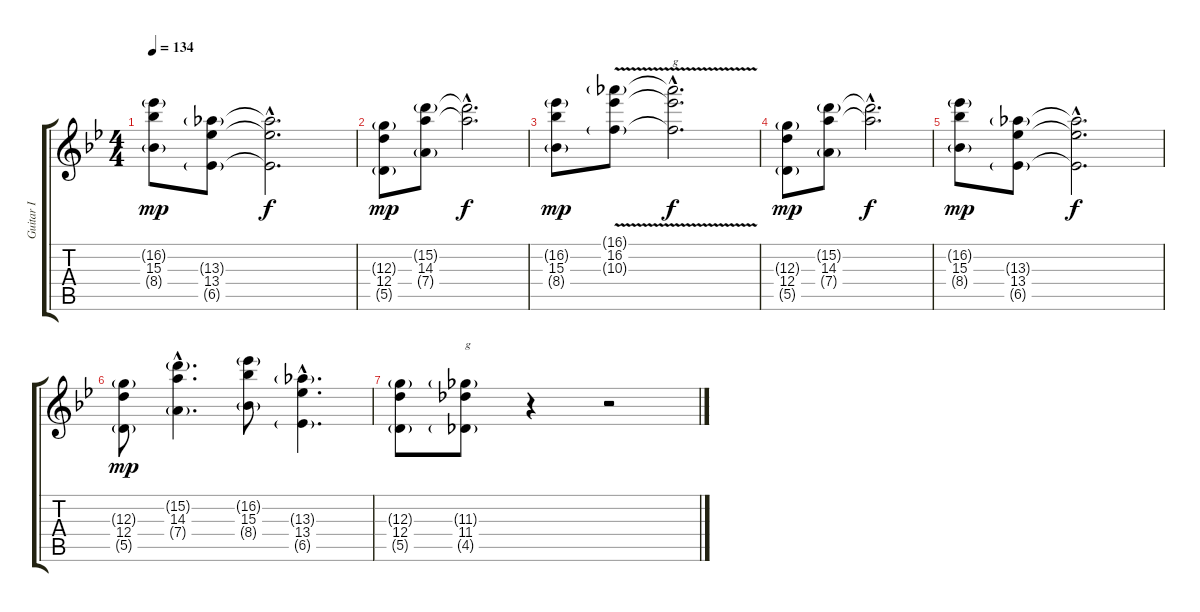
\track ("Guitar I" "Guitar I") {instrument distortionguitar}
\staff {score tabs}
\tuning (E4 B3 G3 D3 A2 E2) {hide}
\ts (4 4)
\tempo 134
\clef g2
\ks gminor
(16.2{g} 15.3 8.4{g}).8{dy mp} (13.3{g} 13.4 6.5{g}).8 (13.3{hac t} 13.4{hac t} 6.5{hac t}).2{d dy f} |
(12.3{g} 12.4 5.5{g}).8{dy mp} (15.2{g} 14.3 7.4{g}).8 (15.2{hac t} 14.3{hac t}).2{d dy f} |
(16.2{g} 15.3 8.4{g}).8{dy mp} (16.1{v g} 16.2{v} 10.3{v g}).8 (16.1{hac t} 16.2{hac t} 10.3{hac t}).2{d txt "g" dy f} |
(12.3{g} 12.4 5.5{g}).8{dy mp} (15.2{g} 14.3 7.4{g}).8 (15.2{hac t} 14.3{hac t}).2{d dy f} |
(16.2{g} 15.3 8.4{g}).8{dy mp} (13.3{g} 13.4 6.5{g}).8 (13.3{hac t} 13.4{hac t} 6.5{hac t}).2{d dy f} |
(12.3{g} 12.4 5.5{g}).8{dy mp} (15.2{g hac} 14.3{hac} 7.4{g hac}).4{d} (16.2{g} 15.3 8.4{g}).8 (13.3{g hac} 13.4{hac} 6.5{g hac}).4{d} |
(12.3{g} 12.4 5.5{g}).8 (11.3{g} 11.4 4.5{g}).8{txt "g"} r.4 r.2
